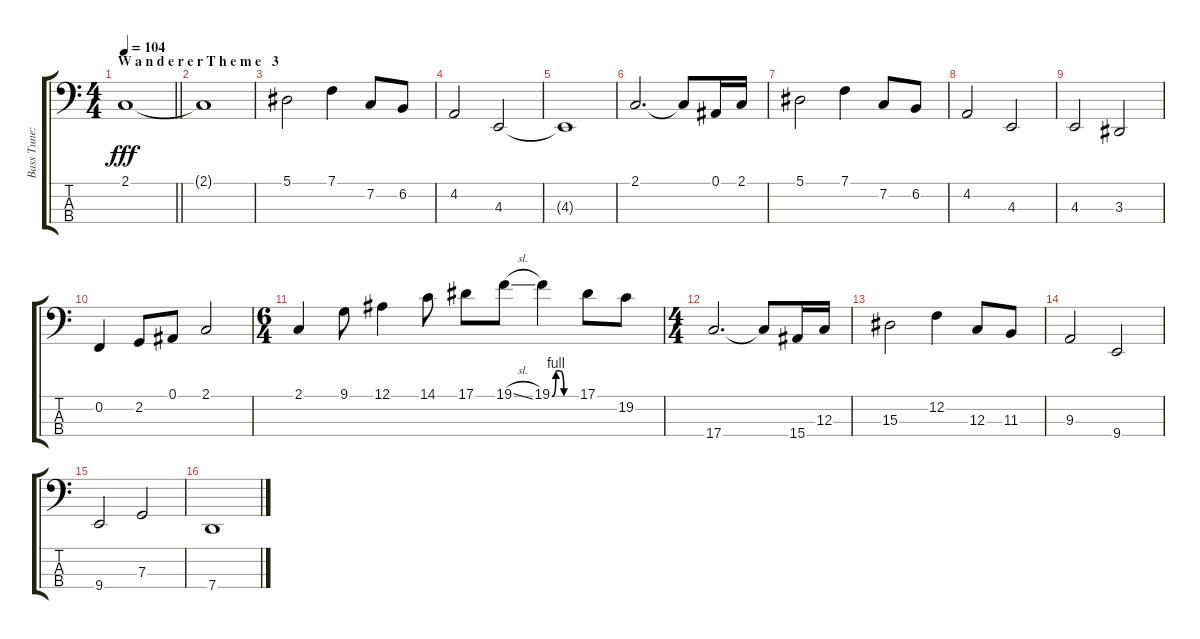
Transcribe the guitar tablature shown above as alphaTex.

\track ("Bass Tune: G C F A#" "Bass Tune:") {instrument electricbassfinger}
\staff {score tabs}
\tuning (Bb1 F1 C1 G0) {hide}
\ts (4 4)
\section ("" "W a n d e r e r T h e m e   3")
\tempo 104
\clef f4
\barLineRight lightlight
\ks c
2.1.1{dy fff} |
2.1{t}.1 |
5.1.2 7.1.4 7.2.8 6.2.8 |
4.2.2 4.3.2 |
4.3{t}.1 |
2.1.2{d} 2.1{t}.8 0.1.16 2.1.16 |
5.1.2 7.1.4 7.2.8 6.2.8 |
4.2.2 4.3.2 |
4.3.2 3.3.2 |
0.2.4 2.2.8 0.1.8 2.1.2 |
\ts (6 4)
2.1.4 9.1.8 12.1.4 14.1.8 17.1.8 19.1{sl}.8 19.1{be (custom 0 0 10 4 20 4 30 0 60 0)}.4 17.1.8 19.2.8 |
\ts (4 4)
17.4.2{d} 17.4{t}.8 15.4.16 12.3.16 |
15.3.2 12.2.4 12.3.8 11.3.8 |
9.3.2 9.4.2 |
9.4.2 7.3.2 |
7.4.1
